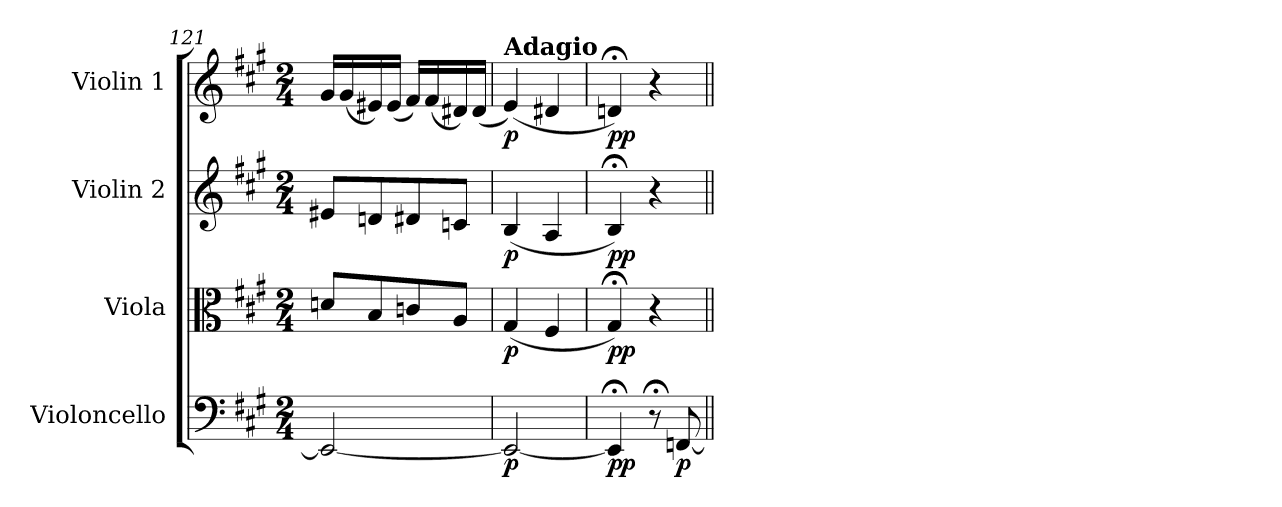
**kern	**dynam	**kern	**dynam	**kern	**dynam	**kern	**dynam
*part4	*part4	*part3	*part3	*part2	*part2	*part1	*part1
*staff4	*staff4	*staff3	*staff3	*staff2	*staff2	*staff1	*staff1
*I"Violoncello	*	*I"Viola	*	*I"Violin 2	*	*I"Violin 1	*
*I'Vc	*	*I'Vla	*	*I'Vln	*	*I'Vln	*
*clefF4	*	*clefC3	*	*clefG2	*	*clefG2	*
*k[f#c#g#]	*	*k[f#c#g#]	*	*k[f#c#g#]	*	*k[f#c#g#]	*
*M2/4	*	*M2/4	*	*M2/4	*	*M2/4	*
=121	=121	=121	=121	=121	=121	=121	=121
2EE/_	.	8dn/L	.	8e#X/L	.	16g#/LL	.
.	.	.	.	.	.	(16g#/	.
.	.	8B/	.	8dn/	.	16e#X/)	.
.	.	.	.	.	.	(16e#/JJ	.
.	.	8cn/	.	8d#X/	.	16f#/LL)	.
.	.	.	.	.	.	(16f#/	.
.	.	8A/J	.	8cn/J	.	16d#X/)	.
.	.	.	.	.	.	(16d#/JJ	.
!!LO:PB:g=z
=122	=122	=122	=122	=122	=122	=122	=122
!	!	!	!	!	!	!LO:TX:a:B:t=Adagio	!
!	!LO:DY:b	!	!LO:DY:b	!	!LO:DY:b	!	!LO:DY:b
2EE/_	p	(4G#/	p	(4B/	p	(4e/)	p
.	.	4F#/	.	4A/	.	4d#X/	.
=123	=123	=123	=123	=123	=123	=123	=123
!	!LO:DY:b	!	!LO:DY:b	!	!LO:DY:b	!	!LO:DY:b
4EE;</]	pp	4G#;</)	pp	4B;</)	pp	4dn;</)	pp
8r;<	.	4r	.	4r	.	4r	.
!	!LO:DY:b	!	!	!	!	!	!
[8FFn/	p	.	.	.	.	.	.
=||	=||	=||	=||	=||	=||	=||	=||
*-	*-	*-	*-	*-	*-	*-	*-
